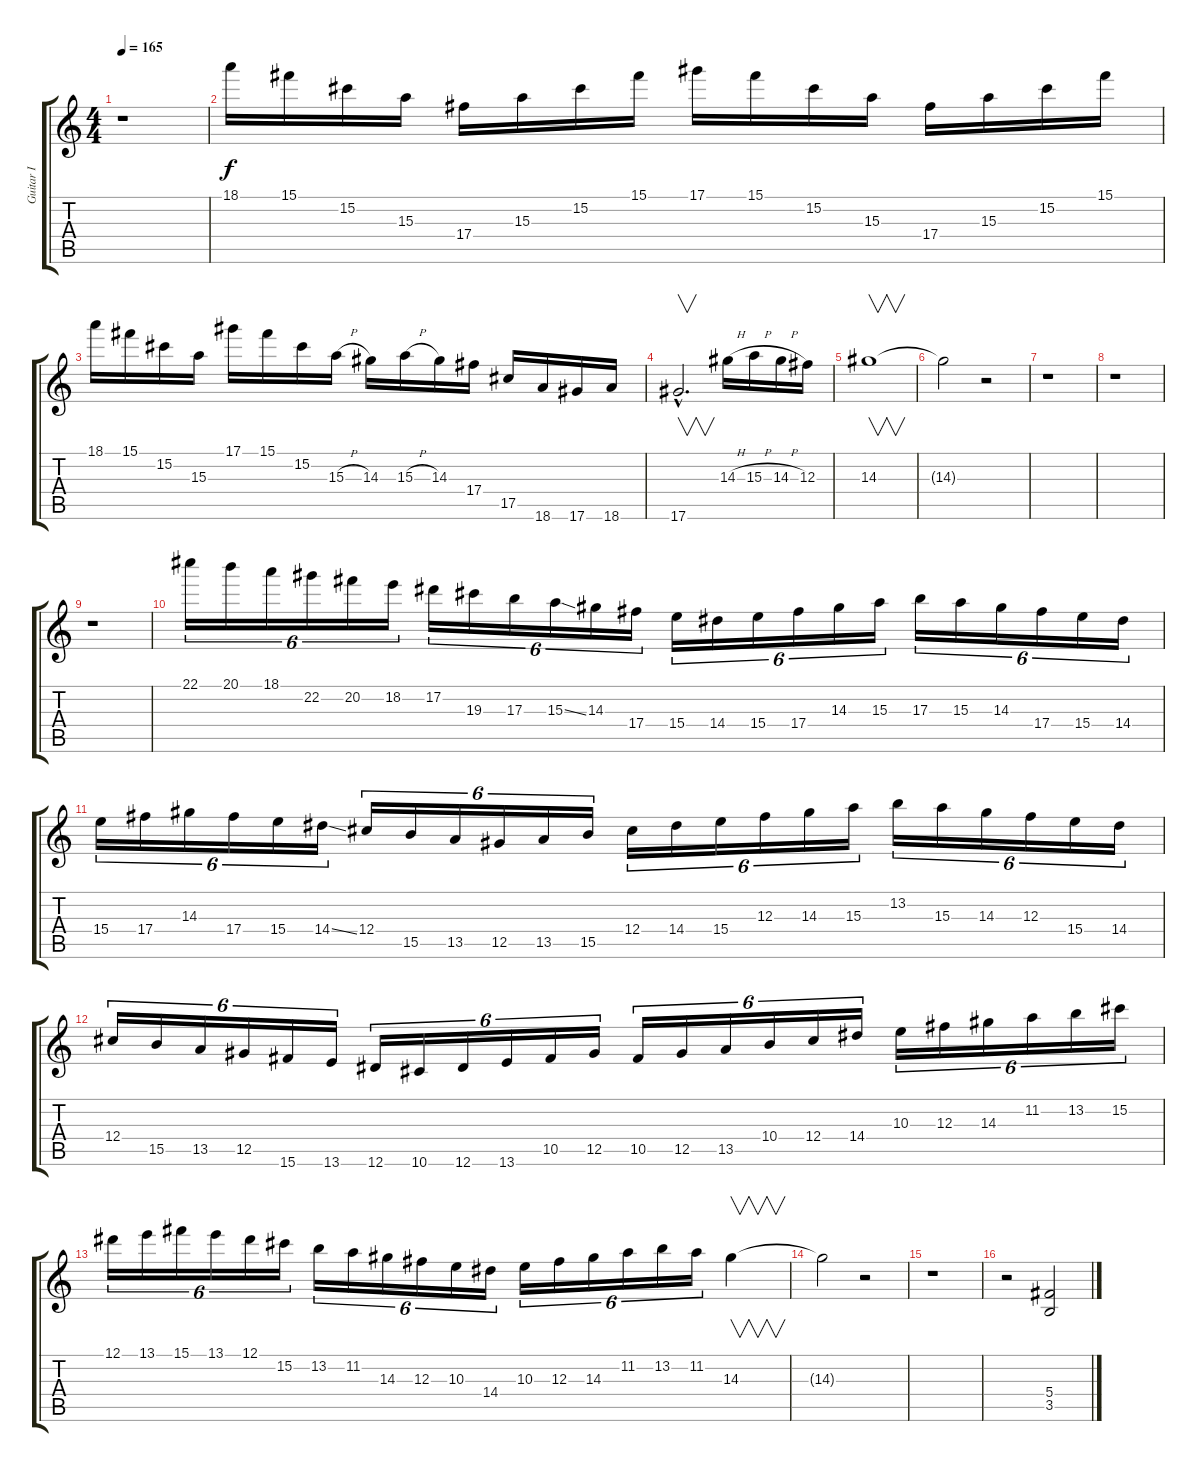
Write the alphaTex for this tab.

\track ("Guitar I" "Guitar I") {instrument overdrivenguitar}
\staff {score tabs}
\tuning (Eb4 Bb3 Gb3 Db3 Ab2 Eb2) {hide}
\ts (4 4)
\tempo 165
\clef g2
\ks c
r.1{dy f} |
18.1.16 15.1.16 15.2.16 15.3.16 17.4.16 15.3.16 15.2.16 15.1.16 17.1.16 15.1.16 15.2.16 15.3.16 17.4.16 15.3.16 15.2.16 15.1.16 |
18.1.16 15.1.16 15.2.16 15.3.16 17.1.16 15.1.16 15.2.16 15.3{h}.16 14.3.16 15.3{h}.16 14.3.16 17.4.16 17.5.16 18.6.16 17.6.16 18.6.16 |
17.6{hac}.2{v d} 14.3{h}.16 15.3{h}.16 14.3{h}.16 12.3.16 |
14.3.1{v} |
14.3{t}.2 r.2 |
r.1 |
r.1 |
r.1 |
22.1.16{tu (6 4) volume 16 balance 0} 20.1.16{tu (6 4) balance 3} 18.1.16{tu (6 4) balance 6} 22.2.16{tu (6 4) balance 8} 20.2.16{tu (6 4) balance 11} 18.2.16{tu (6 4) balance 14} 17.2.16{tu (6 4) balance 15} 19.3.16{tu (6 4) balance 13} 17.3.16{tu (6 4) balance 10} 15.3{ss}.16{tu (6 4) balance 8} 14.3.16{tu (6 4) balance 5} 17.4.16{tu (6 4) balance 2} 15.4.16{tu (6 4) balance 0} 14.4.16{tu (6 4) balance 3} 15.4.16{tu (6 4) balance 6} 17.4.16{tu (6 4) balance 8} 14.3.16{tu (6 4) balance 11} 15.3.16{tu (6 4) balance 13} 17.3.16{tu (6 4) balance 16} 15.3.16{tu (6 4) balance 13} 14.3.16{tu (6 4) balance 10} 17.4.16{tu (6 4) balance 6} 15.4.16{tu (6 4) balance 4} 14.4.16{tu (6 4) balance 0} |
15.4.16{tu (6 4) balance 0} 17.4.16{tu (6 4) balance 3} 14.3.16{tu (6 4) balance 6} 17.4.16{tu (6 4) balance 8} 15.4.16{tu (6 4) balance 11} 14.4{ss}.16{tu (6 4) balance 14} 12.4.16{tu (6 4) balance 16} 15.5.16{tu (6 4) balance 13} 13.5.16{tu (6 4) balance 10} 12.5.16{tu (6 4) balance 8} 13.5.16{tu (6 4) balance 5} 15.5.16{tu (6 4) balance 3} 12.4.16{tu (6 4) balance 0} 14.4.16{tu (6 4) balance 3} 15.4.16{tu (6 4) balance 6} 12.3.16{tu (6 4) balance 8} 14.3.16{tu (6 4) balance 11} 15.3.16{tu (6 4) balance 14} 13.2.16{tu (6 4) balance 16} 15.3.16{tu (6 4) balance 13} 14.3.16{tu (6 4) balance 10} 12.3.16{tu (6 4) balance 8} 15.4.16{tu (6 4) balance 5} 14.4.16{tu (6 4) balance 2} |
12.4.16{tu (6 4) balance 0} 15.5.16{tu (6 4) balance 3} 13.5.16{tu (6 4) balance 6} 12.5.16{tu (6 4) balance 8} 15.6.16{tu (6 4) balance 11} 13.6.16{tu (6 4) balance 14} 12.6.16{tu (6 4) balance 16} 10.6.16{tu (6 4) balance 13} 12.6.16{tu (6 4) balance 10} 13.6.16{tu (6 4) balance 8} 10.5.16{tu (6 4) balance 5} 12.5.16{tu (6 4) balance 2} 10.5.16{tu (6 4) balance 1} 12.5.16{tu (6 4) balance 3} 13.5.16{tu (6 4) balance 6} 10.4.16{tu (6 4) balance 8} 12.4.16{tu (6 4) balance 11} 14.4.16{tu (6 4) balance 14} 10.3.16{tu (6 4) balance 16} 12.3.16{tu (6 4) balance 13} 14.3.16{tu (6 4) balance 10} 11.2.16{tu (6 4) balance 8} 13.2.16{tu (6 4) balance 5} 15.2.16{tu (6 4) balance 2} |
12.1.16{tu (6 4) balance 1} 13.1.16{tu (6 4) balance 3} 15.1.16{tu (6 4) balance 6} 13.1.16{tu (6 4) balance 8} 12.1.16{tu (6 4) balance 11} 15.2.16{tu (6 4) balance 13} 13.2.16{tu (6 4) balance 16} 11.2.16{tu (6 4) balance 13} 14.3.16{tu (6 4) balance 10} 12.3.16{tu (6 4) balance 8} 10.3.16{tu (6 4) balance 5} 14.4.16{tu (6 4) balance 2} 10.3.16{tu (6 4) balance 0} 12.3.16{tu (6 4) balance 3} 14.3.16{tu (6 4) balance 6} 11.2.16{tu (6 4) balance 8} 13.2.16{tu (6 4) balance 11} 11.2.16{tu (6 4) balance 14} 14.3.4{v balance 15} |
14.3{t}.2 r.2 |
r.1 |
r.2 (5.4 3.5).2{volume 16 balance 8}
